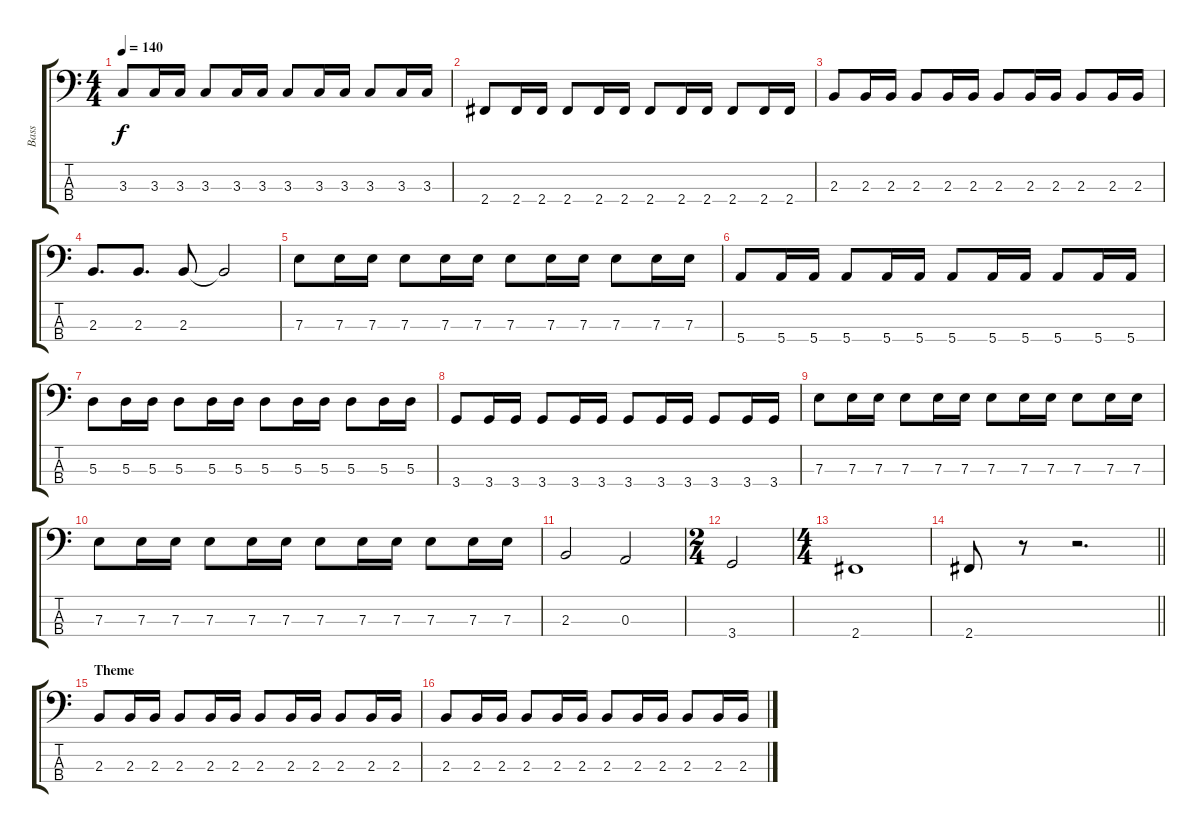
\track ("Bass" "Bass") {instrument electricbassfinger}
\staff {score tabs}
\tuning (G2 D2 A1 E1) {hide}
\ts (4 4)
\tempo 140
\clef f4
\ks c
3.3.8{dy f} 3.3.16 3.3.16 3.3.8 3.3.16 3.3.16 3.3.8 3.3.16 3.3.16 3.3.8 3.3.16 3.3.16 |
2.4.8 2.4.16 2.4.16 2.4.8 2.4.16 2.4.16 2.4.8 2.4.16 2.4.16 2.4.8 2.4.16 2.4.16 |
2.3.8 2.3.16 2.3.16 2.3.8 2.3.16 2.3.16 2.3.8 2.3.16 2.3.16 2.3.8 2.3.16 2.3.16 |
2.3.8{d} 2.3.8{d} 2.3.8 2.3{t}.2 |
7.3.8 7.3.16 7.3.16 7.3.8 7.3.16 7.3.16 7.3.8 7.3.16 7.3.16 7.3.8 7.3.16 7.3.16 |
5.4.8 5.4.16 5.4.16 5.4.8 5.4.16 5.4.16 5.4.8 5.4.16 5.4.16 5.4.8 5.4.16 5.4.16 |
5.3.8 5.3.16 5.3.16 5.3.8 5.3.16 5.3.16 5.3.8 5.3.16 5.3.16 5.3.8 5.3.16 5.3.16 |
3.4.8 3.4.16 3.4.16 3.4.8 3.4.16 3.4.16 3.4.8 3.4.16 3.4.16 3.4.8 3.4.16 3.4.16 |
7.3.8 7.3.16 7.3.16 7.3.8 7.3.16 7.3.16 7.3.8 7.3.16 7.3.16 7.3.8 7.3.16 7.3.16 |
7.3.8 7.3.16 7.3.16 7.3.8 7.3.16 7.3.16 7.3.8 7.3.16 7.3.16 7.3.8 7.3.16 7.3.16 |
2.3.2 0.3.2 |
\ts (2 4)
3.4.2 |
\ts (4 4)
2.4.1 |
\barLineRight lightlight
2.4.8 r.8 r.2{d} |
\section ("" "Theme")
2.3.8 2.3.16 2.3.16 2.3.8 2.3.16 2.3.16 2.3.8 2.3.16 2.3.16 2.3.8 2.3.16 2.3.16 |
2.3.8 2.3.16 2.3.16 2.3.8 2.3.16 2.3.16 2.3.8 2.3.16 2.3.16 2.3.8 2.3.16 2.3.16
